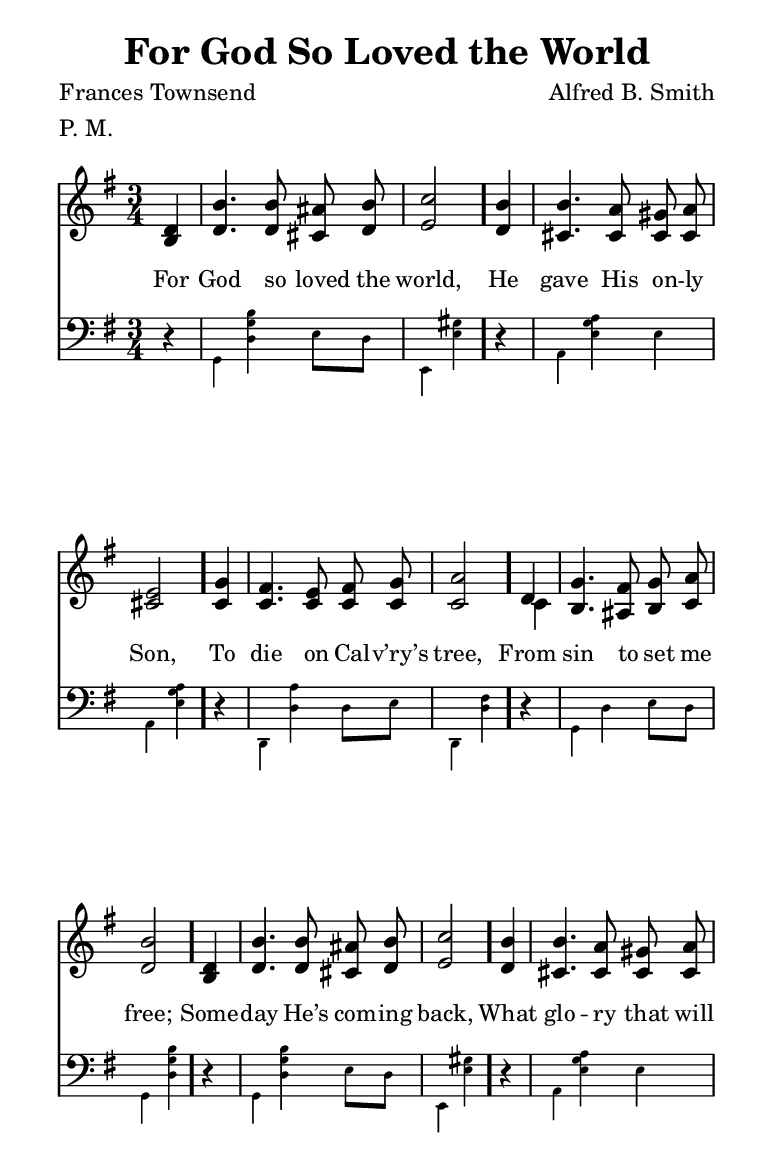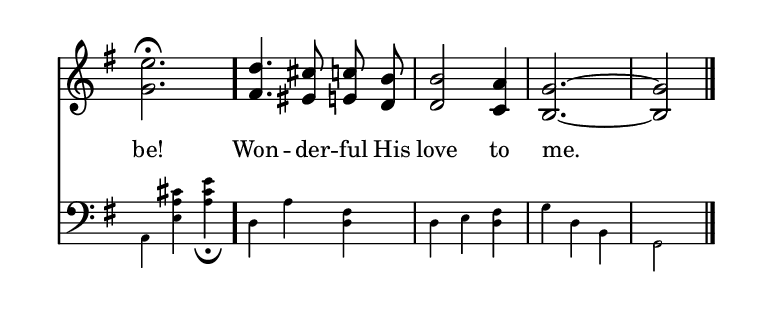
\include "common/global.ily"
\paper {
  \include "common/paper.ily"
  ragged-last-bottom = ##t
  system-system-spacing.padding = 11
}

\header{
  %children
  hymnnumber = "331"
  title = "For God So Loved the World"
  tunename = ""
  meter = "P. M."
  poet = "Frances Townsend"
  composer = "Alfred B. Smith"
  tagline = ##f
}

ta = { \tempo 4=80 }
tb = { \tempo 4=40 }

global = {
  \include "common/overrides.ily"
  \override Staff.TimeSignature.style = #'numbered
  \time 3/4
  \override Score.MetronomeMark.transparent = ##t % hide all fermata changes too
  \ta
  \key g \major
  \partial 4
  \autoBeamOff
}

patternA = { c4 | c4. c8 c c | c2 }
patternB = { c4 | c4. c8 c c | \ta c2. \tb }
patternC = { c4. c8 c c | c2 c4 | c2. ~ | c2 }

notesSoprano = {
\global
\relative c' {

  \changePitch \patternA { d | b' b ais b | c }
  \changePitch \patternA { b | b a gis a | e }
  \changePitch \patternA { g | fis e fis g | a }
  \changePitch \patternA { d, | g fis g a | b }
  \changePitch \patternA { d, | b' b ais b | c }
  \changePitch \patternB { b | b a gis a | e'\fermata }
  \changePitch \patternC { d cis c b | b a | g | g }

  \bar "|."

}
}

notesAlto = {
\global
\relative e' {

  \changePitch \patternA { b | d d cis d | e }
  \changePitch \patternA { d | cis cis cis cis | cis }
  \changePitch \patternA { cis | c c c c | c }
  \changePitch \patternA { c | b ais b c | d }
  \changePitch \patternA { b | d d cis d | e }
  \changePitch \patternB { d | cis cis cis cis | g' }
  \changePitch \patternC { fis eis e d | d c | b | b }

}
}

notesLeftHand = {
\global
% TODO don't force all stems downward, just bias them that way
\override Stem.direction = #DOWN
\override NoteHead.font-size = #-4
\relative f {

  d4\rest | g,4 <d' g b> e8[ d] | e,4 <e' gis>
  d4\rest | a4 <e' g a> e | a, <e' g a>
  d4\rest | d,4 <d' a'> d8[ e] | d,4 <d' fis>
  d4\rest | g,4 d' e8[ d] | g,4 <d' g b>
  d4\rest | g,4 <d' g b> e8[ d] | e,4 <e' gis>
  d4\rest | a4 <e' g a> e | a, <e' a cis> <a cis e>_\fermata
  d,4 a' <d, fis> | d4 e <d fis> | g d b | g2

}
}

wordsA = \lyricmode {

For God so loved the world, \bar "."
He gave His on -- ly Son, \bar "."
To die on Cal -- v’ry’s tree, \bar "."
From sin to set me free; \bar "."
Some -- day He’s com -- ing back, \bar "."
What glo -- ry that will be! \bar "."
Won -- der -- ful His love to me. \bar "."

}

\score {
  \context ChoirStaff <<
    \context Staff = upper <<
      \set Staff.autoBeaming = ##f
      \set ChoirStaff.systemStartDelimiter = #'SystemStartBar
      \set ChoirStaff.printPartCombineTexts = ##f
      \partcombine #'(2 . 11) \notesSoprano \notesAlto
      \context NullVoice = sopranos { \voiceOne << \notesSoprano >> }
      \context Lyrics = one   \lyricsto sopranos \wordsA
    >>
    \context Staff = men <<
      \set Staff.autoBeaming = ##f
      \clef bass
      \context Voice = chords \voiceOne \notesLeftHand
    >>
  >>
  \layout {
    \include "common/layout.ily"
  }
  #(cond ((ly:get-option 'eog-midi-permitted) #{ \midi{
    \include "common/midi.ily"
  } #}))
}

\version "2.19.49"  % necessary for upgrading to future LilyPond versions.

% vi:set et ts=2 sw=2 ai nocindent syntax=lilypond:
